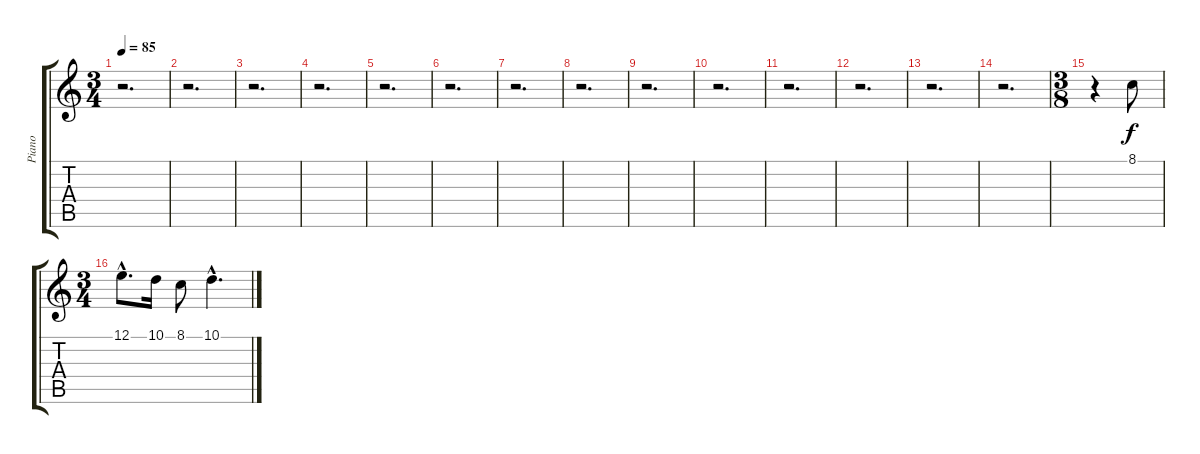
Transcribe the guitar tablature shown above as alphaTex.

\track ("Piano" "Piano") {instrument acousticgrandpiano}
\staff {score tabs}
\tuning (E4 B3 G3 D3 A2 E2) {hide}
\ts (3 4)
\tempo 85
\clef g2
\ks c
r.2{d dy f} |
r.2{d} |
r.2{d} |
r.2{d} |
r.2{d} |
r.2{d} |
r.2{d} |
r.2{d} |
r.2{d} |
r.2{d} |
r.2{d} |
r.2{d} |
r.2{d} |
r.2{d} |
\ts (3 8)
r.4 8.1.8 |
\ts (3 4)
12.1{hac}.8{d} 10.1.16 8.1.8 10.1{hac}.4{d}
